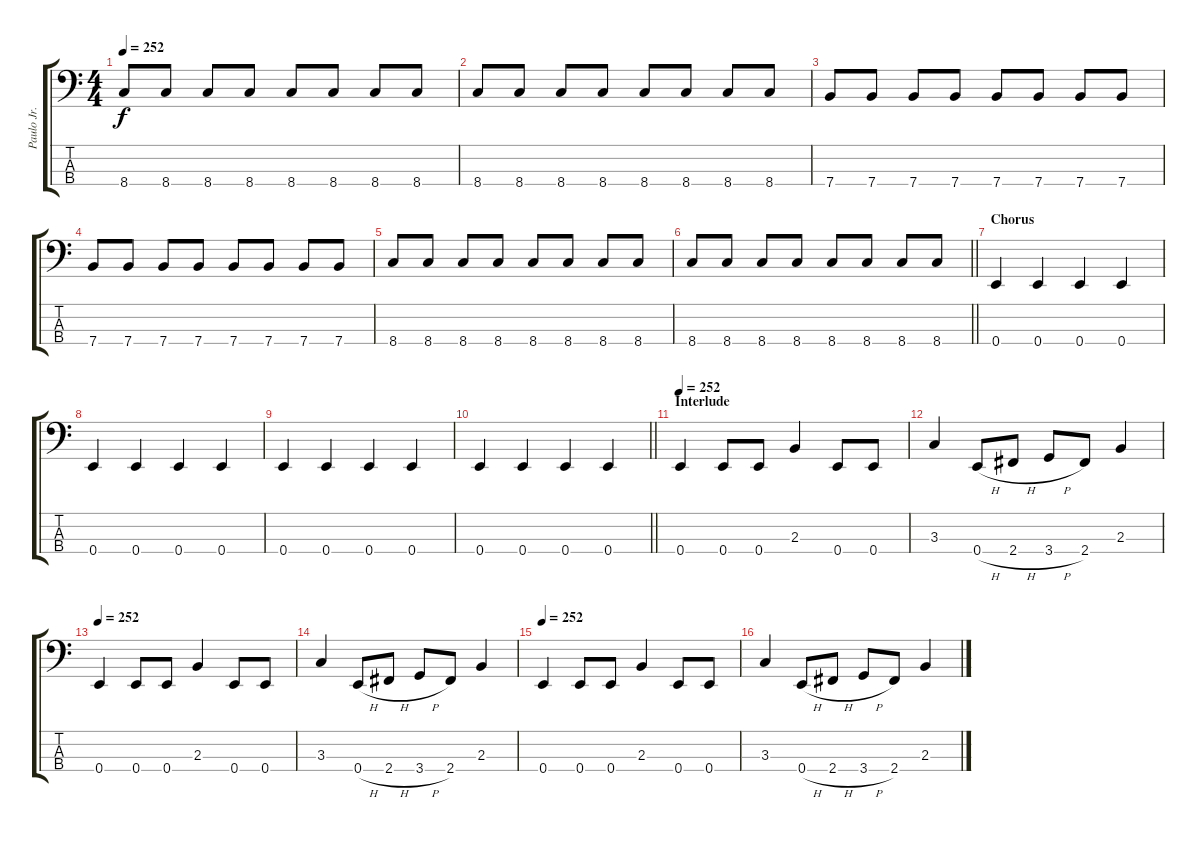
\track ("Paulo Jr." "Paulo Jr.") {instrument electricbasspick}
\staff {score tabs}
\tuning (G2 D2 A1 E1) {hide}
\ts (4 4)
\tempo 252
\clef f4
\ks c
8.4.8{dy f} 8.4.8 8.4.8 8.4.8 8.4.8 8.4.8 8.4.8 8.4.8 |
8.4.8 8.4.8 8.4.8 8.4.8 8.4.8 8.4.8 8.4.8 8.4.8 |
7.4.8 7.4.8 7.4.8 7.4.8 7.4.8 7.4.8 7.4.8 7.4.8 |
7.4.8 7.4.8 7.4.8 7.4.8 7.4.8 7.4.8 7.4.8 7.4.8 |
8.4.8 8.4.8 8.4.8 8.4.8 8.4.8 8.4.8 8.4.8 8.4.8 |
\barLineRight lightlight
8.4.8 8.4.8 8.4.8 8.4.8 8.4.8 8.4.8 8.4.8 8.4.8 |
\section ("" "Chorus")
0.4.4 0.4.4 0.4.4 0.4.4 |
0.4.4 0.4.4 0.4.4 0.4.4 |
0.4.4 0.4.4 0.4.4 0.4.4 |
\barLineRight lightlight
0.4.4 0.4.4 0.4.4 0.4.4 |
\section ("" "Interlude")
\tempo 252
0.4.4 0.4.8 0.4.8 2.3.4 0.4.8 0.4.8 |
3.3.4 0.4{h}.8 2.4{h}.8 3.4{h}.8 2.4.8 2.3.4 |
\tempo 252
0.4.4 0.4.8 0.4.8 2.3.4 0.4.8 0.4.8 |
3.3.4 0.4{h}.8 2.4{h}.8 3.4{h}.8 2.4.8 2.3.4 |
\tempo 252
0.4.4 0.4.8 0.4.8 2.3.4 0.4.8 0.4.8 |
3.3.4 0.4{h}.8 2.4{h}.8 3.4{h}.8 2.4.8 2.3.4
